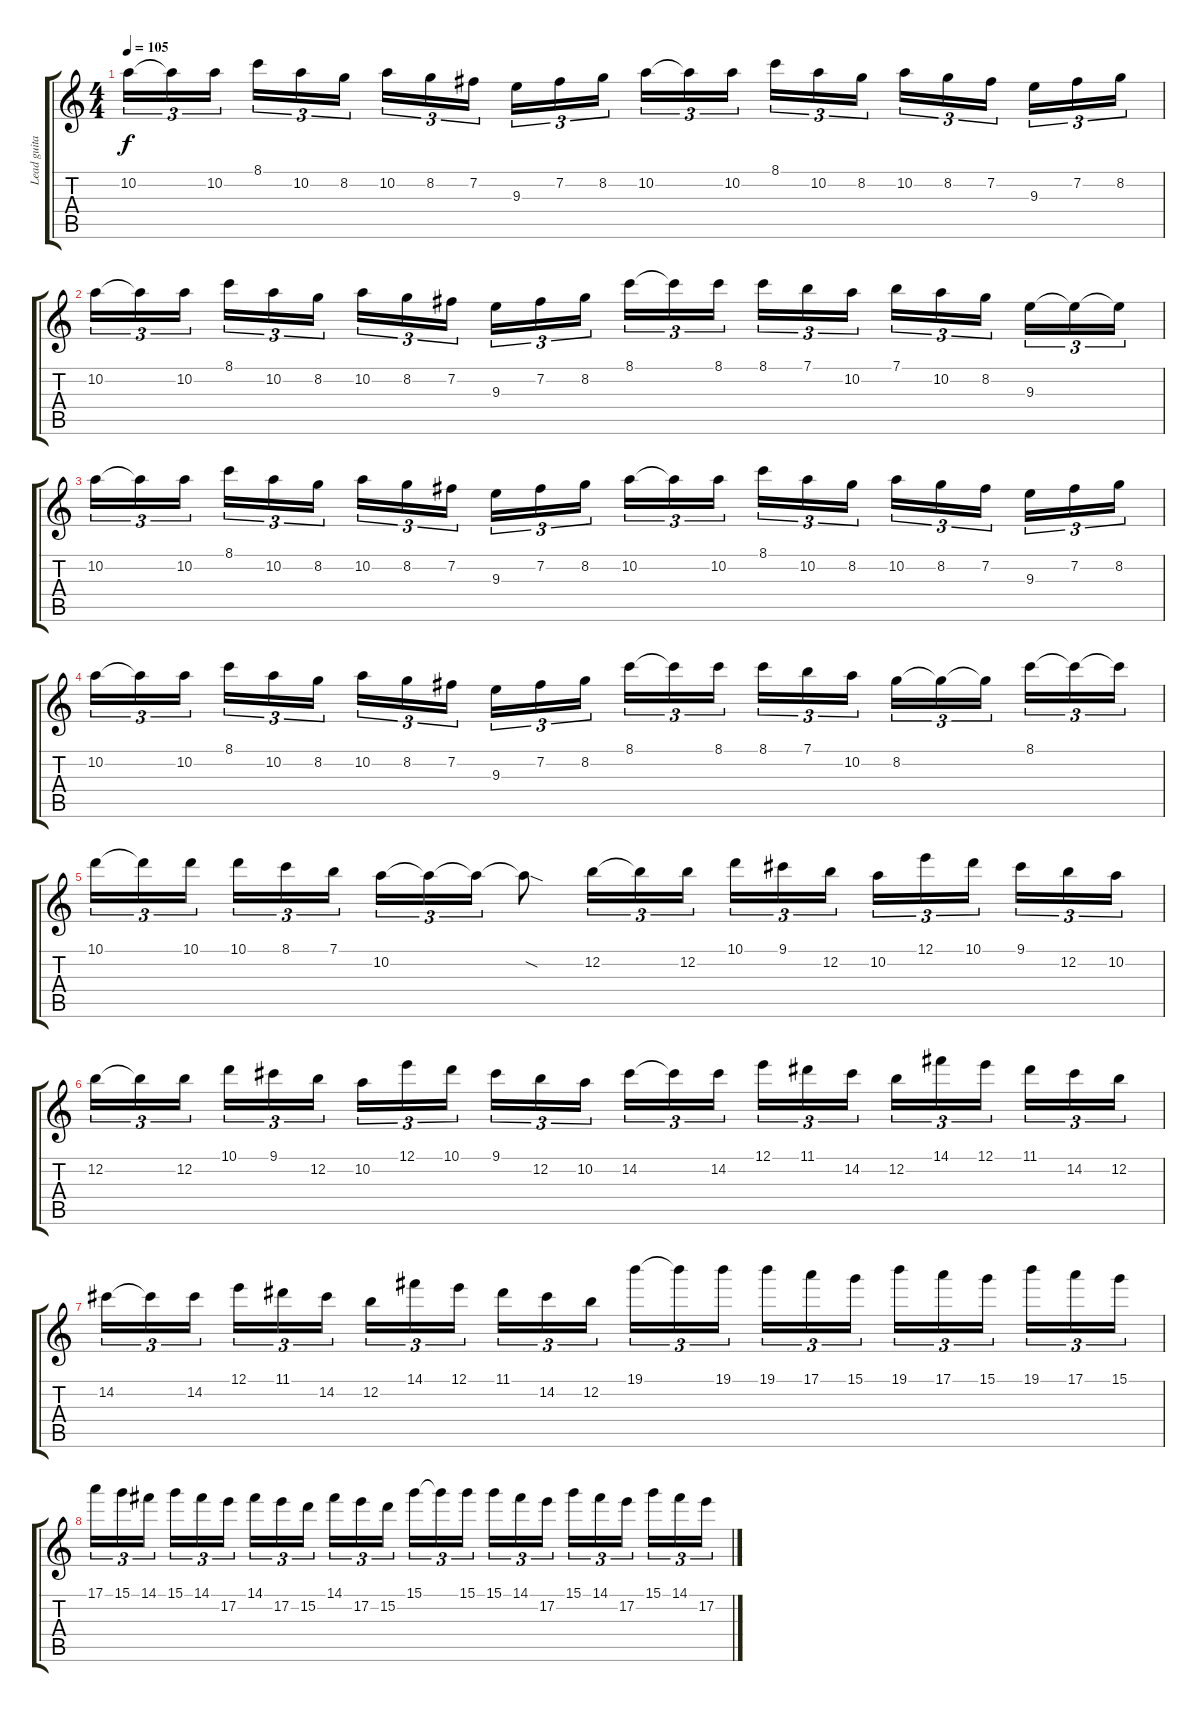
\track ("Lead guitar" "Lead guita") {instrument distortionguitar}
\staff {score tabs}
\tuning (E4 B3 G3 D3 A2 E2) {hide}
\ts (4 4)
\tempo 105
\clef g2
\ks c
10.2.16{tu (3 2) dy f} 10.2{t}.16{tu (3 2)} 10.2.16{tu (3 2) beam splitsecondary} 8.1.16{tu (3 2)} 10.2.16{tu (3 2)} 8.2.16{tu (3 2)} 10.2.16{tu (3 2)} 8.2.16{tu (3 2)} 7.2.16{tu (3 2) beam splitsecondary} 9.3.16{tu (3 2)} 7.2.16{tu (3 2)} 8.2.16{tu (3 2)} 10.2.16{tu (3 2)} 10.2{t}.16{tu (3 2)} 10.2.16{tu (3 2) beam splitsecondary} 8.1.16{tu (3 2)} 10.2.16{tu (3 2)} 8.2.16{tu (3 2)} 10.2.16{tu (3 2)} 8.2.16{tu (3 2)} 7.2.16{tu (3 2) beam splitsecondary} 9.3.16{tu (3 2)} 7.2.16{tu (3 2)} 8.2.16{tu (3 2)} |
10.2.16{tu (3 2)} 10.2{t}.16{tu (3 2)} 10.2.16{tu (3 2) beam splitsecondary} 8.1.16{tu (3 2)} 10.2.16{tu (3 2)} 8.2.16{tu (3 2)} 10.2.16{tu (3 2)} 8.2.16{tu (3 2)} 7.2.16{tu (3 2) beam splitsecondary} 9.3.16{tu (3 2)} 7.2.16{tu (3 2)} 8.2.16{tu (3 2)} 8.1.16{tu (3 2)} 8.1{t}.16{tu (3 2)} 8.1.16{tu (3 2) beam splitsecondary} 8.1.16{tu (3 2)} 7.1.16{tu (3 2)} 10.2.16{tu (3 2)} 7.1.16{tu (3 2)} 10.2.16{tu (3 2)} 8.2.16{tu (3 2) beam splitsecondary} 9.3.16{tu (3 2)} 9.3{t}.16{tu (3 2)} 9.3{t}.16{tu (3 2)} |
10.2.16{tu (3 2)} 10.2{t}.16{tu (3 2)} 10.2.16{tu (3 2) beam splitsecondary} 8.1.16{tu (3 2)} 10.2.16{tu (3 2)} 8.2.16{tu (3 2)} 10.2.16{tu (3 2)} 8.2.16{tu (3 2)} 7.2.16{tu (3 2) beam splitsecondary} 9.3.16{tu (3 2)} 7.2.16{tu (3 2)} 8.2.16{tu (3 2)} 10.2.16{tu (3 2)} 10.2{t}.16{tu (3 2)} 10.2.16{tu (3 2) beam splitsecondary} 8.1.16{tu (3 2)} 10.2.16{tu (3 2)} 8.2.16{tu (3 2)} 10.2.16{tu (3 2)} 8.2.16{tu (3 2)} 7.2.16{tu (3 2) beam splitsecondary} 9.3.16{tu (3 2)} 7.2.16{tu (3 2)} 8.2.16{tu (3 2)} |
10.2.16{tu (3 2)} 10.2{t}.16{tu (3 2)} 10.2.16{tu (3 2) beam splitsecondary} 8.1.16{tu (3 2)} 10.2.16{tu (3 2)} 8.2.16{tu (3 2)} 10.2.16{tu (3 2)} 8.2.16{tu (3 2)} 7.2.16{tu (3 2) beam splitsecondary} 9.3.16{tu (3 2)} 7.2.16{tu (3 2)} 8.2.16{tu (3 2)} 8.1.16{tu (3 2)} 8.1{t}.16{tu (3 2)} 8.1.16{tu (3 2) beam splitsecondary} 8.1.16{tu (3 2)} 7.1.16{tu (3 2)} 10.2.16{tu (3 2)} 8.2.16{tu (3 2)} 8.2{t}.16{tu (3 2)} 8.2{t}.16{tu (3 2) beam splitsecondary} 8.1.16{tu (3 2)} 8.1{t}.16{tu (3 2)} 8.1{t}.16{tu (3 2)} |
10.1.16{tu (3 2)} 10.1{t}.16{tu (3 2)} 10.1.16{tu (3 2) beam splitsecondary} 10.1.16{tu (3 2)} 8.1.16{tu (3 2)} 7.1.16{tu (3 2)} 10.2.16{tu (3 2)} 10.2{t}.16{tu (3 2)} 10.2{t}.16{tu (3 2)} 10.2{sod t}.8 12.2.16{tu (3 2)} 12.2{t}.16{tu (3 2)} 12.2.16{tu (3 2) beam splitsecondary} 10.1.16{tu (3 2)} 9.1.16{tu (3 2)} 12.2.16{tu (3 2)} 10.2.16{tu (3 2)} 12.1.16{tu (3 2)} 10.1.16{tu (3 2) beam splitsecondary} 9.1.16{tu (3 2)} 12.2.16{tu (3 2)} 10.2.16{tu (3 2)} |
12.2.16{tu (3 2)} 12.2{t}.16{tu (3 2)} 12.2.16{tu (3 2) beam splitsecondary} 10.1.16{tu (3 2)} 9.1.16{tu (3 2)} 12.2.16{tu (3 2)} 10.2.16{tu (3 2)} 12.1.16{tu (3 2)} 10.1.16{tu (3 2) beam splitsecondary} 9.1.16{tu (3 2)} 12.2.16{tu (3 2)} 10.2.16{tu (3 2)} 14.2.16{tu (3 2)} 14.2{t}.16{tu (3 2)} 14.2.16{tu (3 2) beam splitsecondary} 12.1.16{tu (3 2)} 11.1.16{tu (3 2)} 14.2.16{tu (3 2)} 12.2.16{tu (3 2)} 14.1.16{tu (3 2)} 12.1.16{tu (3 2) beam splitsecondary} 11.1.16{tu (3 2)} 14.2.16{tu (3 2)} 12.2.16{tu (3 2)} |
14.2.16{tu (3 2)} 14.2{t}.16{tu (3 2)} 14.2.16{tu (3 2) beam splitsecondary} 12.1.16{tu (3 2)} 11.1.16{tu (3 2)} 14.2.16{tu (3 2)} 12.2.16{tu (3 2)} 14.1.16{tu (3 2)} 12.1.16{tu (3 2) beam splitsecondary} 11.1.16{tu (3 2)} 14.2.16{tu (3 2)} 12.2.16{tu (3 2)} 19.1.16{tu (3 2)} 19.1{t}.16{tu (3 2)} 19.1.16{tu (3 2) beam splitsecondary} 19.1.16{tu (3 2)} 17.1.16{tu (3 2)} 15.1.16{tu (3 2)} 19.1.16{tu (3 2)} 17.1.16{tu (3 2)} 15.1.16{tu (3 2) beam splitsecondary} 19.1.16{tu (3 2)} 17.1.16{tu (3 2)} 15.1.16{tu (3 2)} |
17.1.16{tu (3 2)} 15.1.16{tu (3 2)} 14.1.16{tu (3 2) beam splitsecondary} 15.1.16{tu (3 2)} 14.1.16{tu (3 2)} 17.2.16{tu (3 2)} 14.1.16{tu (3 2)} 17.2.16{tu (3 2)} 15.2.16{tu (3 2) beam splitsecondary} 14.1.16{tu (3 2)} 17.2.16{tu (3 2)} 15.2.16{tu (3 2)} 15.1.16{tu (3 2)} 15.1{t}.16{tu (3 2)} 15.1.16{tu (3 2) beam splitsecondary} 15.1.16{tu (3 2)} 14.1.16{tu (3 2)} 17.2.16{tu (3 2)} 15.1.16{tu (3 2)} 14.1.16{tu (3 2)} 17.2.16{tu (3 2) beam splitsecondary} 15.1.16{tu (3 2)} 14.1.16{tu (3 2)} 17.2.16{tu (3 2)}
